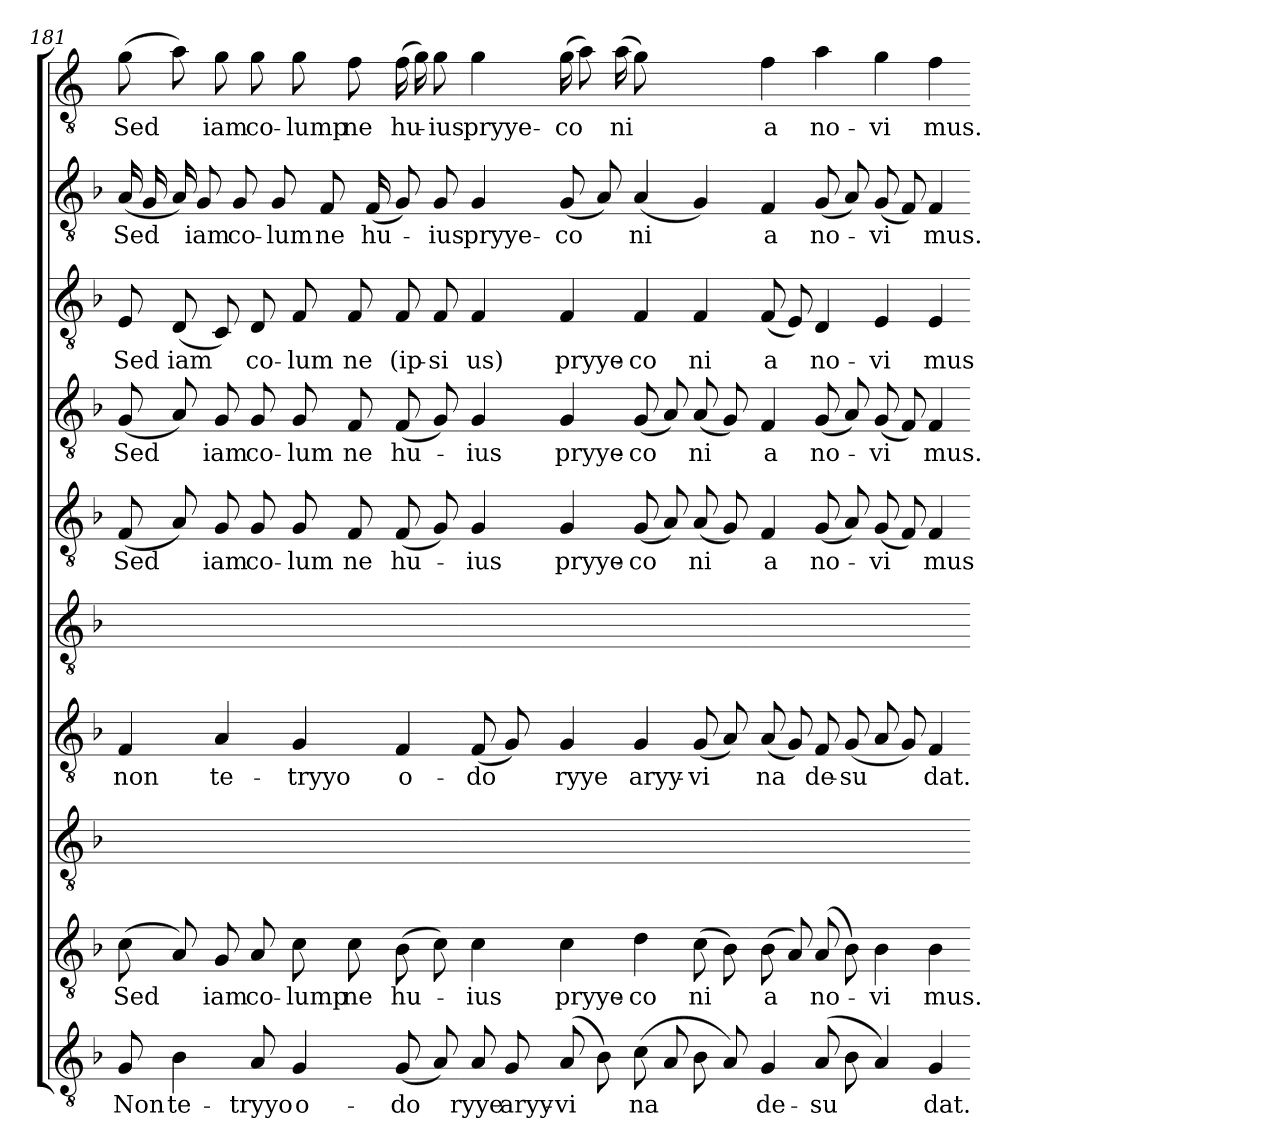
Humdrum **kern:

**kern	**text	**kern	**text	**kern	**kern	**text	**kern	**kern	**text	**kern	**text	**kern	**text	**kern	**text	**kern	**text
*part10	*part10	*part9	*part9	*part8	*part7	*part7	*part6	*part5	*part5	*part4	*part4	*part3	*part3	*part2	*part2	*part1	*part1
*staff10	*staff10	*staff9	*staff9	*staff8	*staff7	*staff7	*staff6	*staff5	*staff5	*staff4	*staff4	*staff3	*staff3	*staff2	*staff2	*staff1	*staff1
*clefGv2	*	*clefGv2	*	*clefGv2	*clefGv2	*	*clefGv2	*clefGv2	*	*clefGv2	*	*clefGv2	*	*clefGv2	*	*clefGv2	*
*k[b-]	*	*k[b-]	*	*k[b-]	*k[b-]	*	*k[b-]	*k[b-]	*	*k[b-]	*	*k[b-]	*	*k[b-]	*	*k[]	*
=181	=181	=181	=181	=181	=181	=181	=181	=181	=181	=181	=181	=181	=181	=181	=181	=181	=181
8G	Non	(8c	Sed	1ryy	4F	non	1ryy	(8F	Sed	(8G	Sed	8E	Sed	(16A	Sed	(8g	Sed
.	.	.	.	.	.	.	.	.	.	.	.	.	.	16G	.	.	.
4B-	te-	8A)	.	.	.	.	.	8A)	.	8A)	.	(8D	iam	16A)	.	8a)	.
.	.	.	.	.	.	.	.	.	.	.	.	.	.	8G	iam	.	.
.	.	8G	iam	.	4A	te-	.	8G	iam	8G	iam	8C)	.	.	.	8g	iam
.	.	.	.	.	.	.	.	.	.	.	.	.	.	8G	co-	.	.
8A	-tryyo	8A	co-	.	.	.	.	8G	co-	8G	co-	8D	co-	.	.	8g	co-
.	.	.	.	.	.	.	.	.	.	.	.	.	.	8G	lum	.	.
4G	o-	8c	lump	.	4G	-tryyo	.	8G	lum	8G	lum	8F	lum	.	.	8g	lump
.	.	.	.	.	.	.	.	.	.	.	.	.	.	8F	-ne	.	.
.	.	8c	-ne	.	.	.	.	8F	-ne	8F	-ne	8F	-ne	.	.	8f	-ne
.	.	.	.	.	.	.	.	.	.	.	.	.	.	(16F	hu-	.	.
(8G	do	(8B-	hu-	.	4F	o-	.	(8F	hu-	(8F	hu-	8F	(ip-	8G)	.	(16f	hu-
.	.	.	.	.	.	.	.	.	.	.	.	.	.	.	.	16g)	.
8A)	.	8c)	.	.	.	.	.	8G)	.	8G)	.	8F	si	8G	-ius	8g	-ius
=182-	=182-	=182-	=182-	=182-	=182-	=182-	=182-	=182-	=182-	=182-	=182-	=182-	=182-	=182-	=182-	=182-	=182-
8A	-ryye	4c	-ius	1ryy	(8F	do	1ryy	4G	-ius	4G	-ius	4F	-us)	4G	pryye-	4g	pryye-
8G	aryy-	.	.	.	8G)	.	.	.	.	.	.	.	.	.	.	.	.
(8A	vi	4c	pryye-	.	4G	-ryye	.	4G	pryye-	4G	pryye-	4F	pryye-	(8G	co	(16g	co
.	.	.	.	.	.	.	.	.	.	.	.	.	.	.	.	8a)	.
8B-)	.	.	.	.	.	.	.	.	.	.	.	.	.	8A)	.	.	.
.	.	.	.	.	.	.	.	.	.	.	.	.	.	.	.	(16a	ni
(8c	-na	4d	co	.	4G	aryy-	.	(8G	co	(8G	co	4F	co	(4A	ni	8g)	.
8A	.	.	.	.	.	.	.	8A)	.	8A)	.	.	.	.	.	8ryy	.
8B-	.	(8c	ni	.	(8G	vi	.	(8A	ni	(8A	ni	4F	ni	4G)	.	4ryy	.
8A)	.	8B-)	.	.	8A)	.	.	8G)	.	8G)	.	.	.	.	.	.	.
=183-	=183-	=183-	=183-	=183-	=183-	=183-	=183-	=183-	=183-	=183-	=183-	=183-	=183-	=183-	=183-	=183-	=183-
4G	de-	(8B-	-a	1ryy	(8A	-na	1ryy	4F	-a	4F	-a	(8F	-a	4F	-a	4f	-a
.	.	8A)	.	.	8G)	.	.	.	.	.	.	8E)	.	.	.	.	.
(8A	su	(8A	no-	.	8F	de-	.	(8G	no-	(8G	no-	4D	no-	(8G	no-	4a	no-
8B-	.	8B-)	.	.	(8G	su	.	8A)	.	8A)	.	.	.	8A)	.	.	.
4A)	.	4B-	vi	.	8A	.	.	(8G	vi	(8G	vi	4E	vi	(8G	vi	4g	vi
.	.	.	.	.	8G)	.	.	8F)	.	8F)	.	.	.	8F)	.	.	.
4G	-dat.	4B-	-mus.	.	4F	-dat.	.	4F	-mus	4F	-mus.	4E	-mus	4F	-mus.	4f	-mus.
=-	=-	=-	=-	=-	=-	=-	=-	=-	=-	=-	=-	=-	=-	=-	=-	=-	=-
*-	*-	*-	*-	*-	*-	*-	*-	*-	*-	*-	*-	*-	*-	*-	*-	*-	*-
